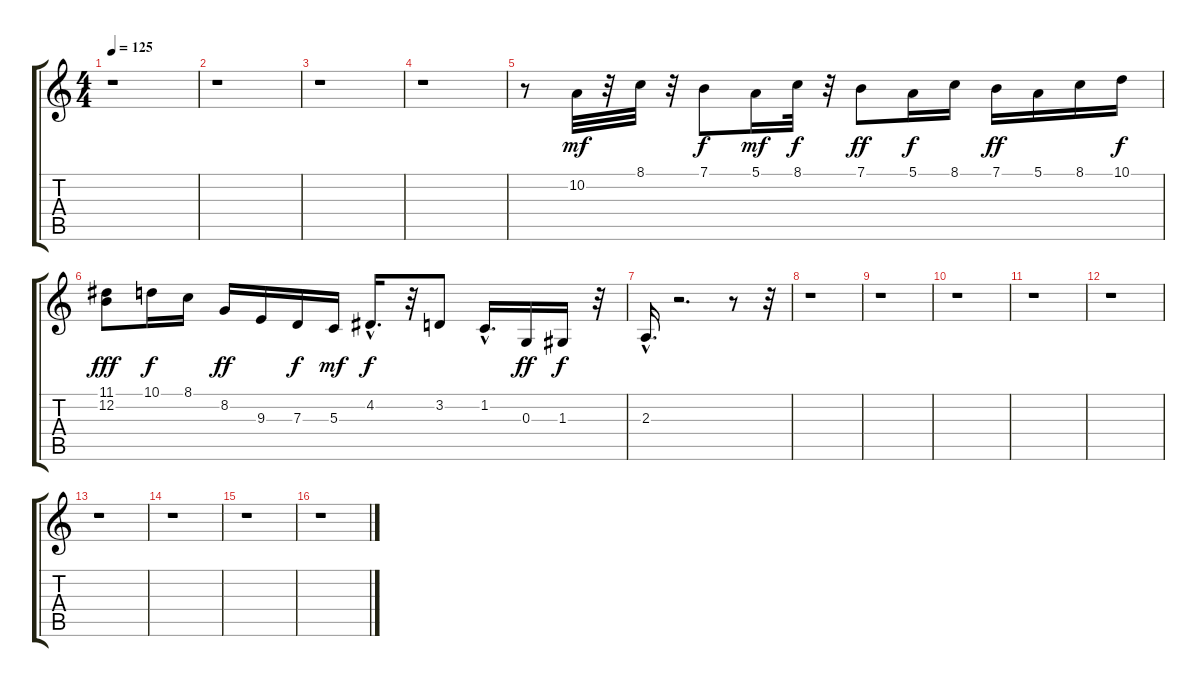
\track "" {instrument altosax}
\staff {score tabs}
\tuning (E4 B3 G3 D3 A2 E2) {hide}
\ts (4 4)
\tempo 125
\clef g2
\ks c
r.1{dy mf instrument altosax} |
r.1 |
r.1 |
r.1 |
r.8 10.2.32{balance 6} r.32 8.1.32 r.32 7.1.8{dy f} 5.1.16{dy mf} 8.1.32{dy f} r.32 7.1.8{dy ff} 5.1.16{dy f} 8.1.16 7.1.16{dy ff} 5.1.16 8.1.16 10.1.16{dy f} |
(11.1 12.2).8{dy fff} 10.1.16{dy f} 8.1.16 8.2.16{dy ff} 9.3.16 7.3.16{dy f} 5.3.16{dy mf} 4.2{hac}.16{d dy f} r.32 3.2.8 1.2{hac}.16{d} 0.3.16{dy ff} 1.3.16{dy f} r.32 |
2.3{hac}.16{d} r.2{d} r.8 r.32 |
r.1 |
r.1 |
r.1 |
r.1 |
r.1 |
r.1 |
r.1 |
r.1 |
r.1
